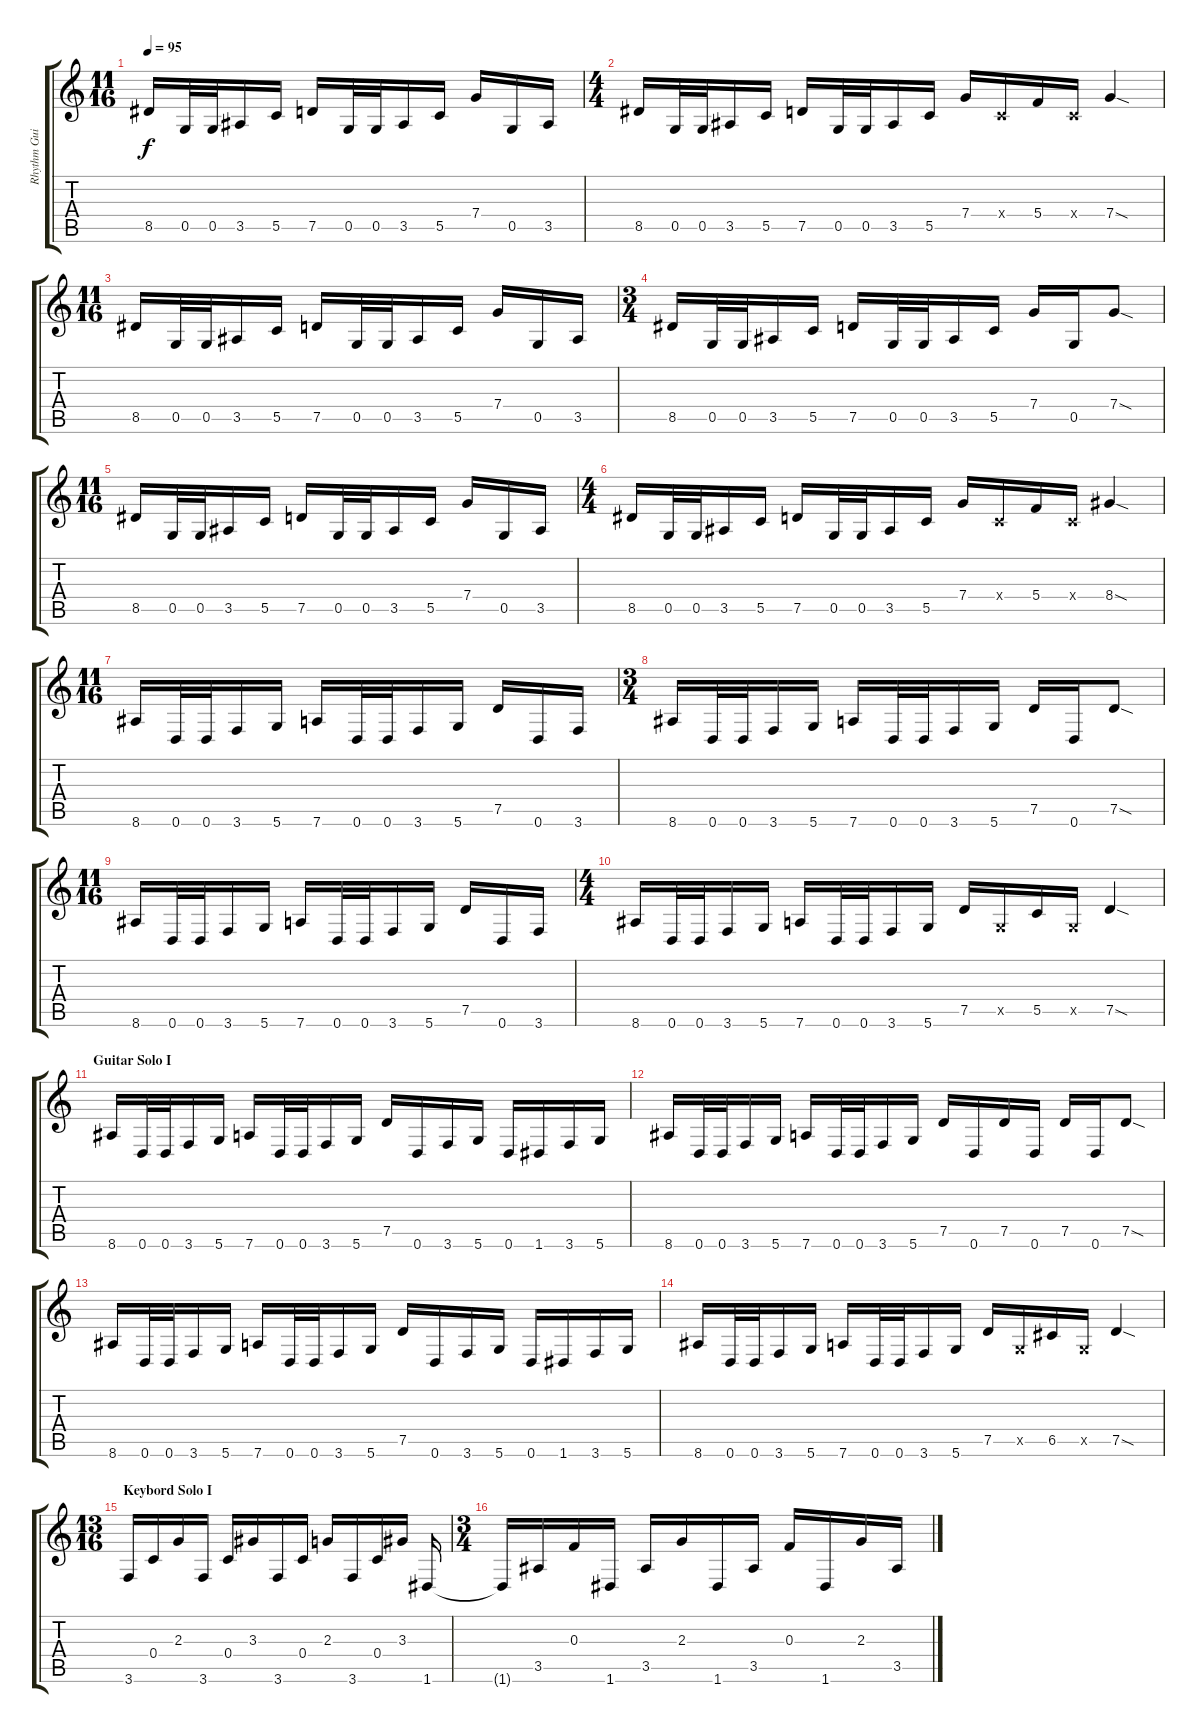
\track ("Rhythm Guitar" "Rhythm Gui") {instrument distortionguitar}
\staff {score tabs}
\tuning (D4 A3 F3 C3 G2 D2) {hide}
\ts (11 16)
\tempo 95
\clef g2
\ks c
8.5.16{dy f} 0.5.32 0.5.32 3.5.16 5.5.16 7.5.16 0.5.32 0.5.32 3.5.16 5.5.16 7.4.16 0.5.16 3.5.16 |
\ts (4 4)
8.5.16 0.5.32 0.5.32 3.5.16 5.5.16 7.5.16 0.5.32 0.5.32 3.5.16 5.5.16 7.4.16 0.4{x}.16 5.4.16 0.4{x}.16 7.4{sod}.4 |
\ts (11 16)
8.5.16 0.5.32 0.5.32 3.5.16 5.5.16 7.5.16 0.5.32 0.5.32 3.5.16 5.5.16 7.4.16 0.5.16 3.5.16 |
\ts (3 4)
8.5.16 0.5.32 0.5.32 3.5.16 5.5.16 7.5.16 0.5.32 0.5.32 3.5.16 5.5.16 7.4.16 0.5.16 7.4{sod}.8 |
\ts (11 16)
8.5.16 0.5.32 0.5.32 3.5.16 5.5.16 7.5.16 0.5.32 0.5.32 3.5.16 5.5.16 7.4.16 0.5.16 3.5.16 |
\ts (4 4)
8.5.16 0.5.32 0.5.32 3.5.16 5.5.16 7.5.16 0.5.32 0.5.32 3.5.16 5.5.16 7.4.16 0.4{x}.16 5.4.16 0.4{x}.16 8.4{sod}.4 |
\ts (11 16)
8.6.16 0.6.32 0.6.32 3.6.16 5.6.16 7.6.16 0.6.32 0.6.32 3.6.16 5.6.16 7.5.16 0.6.16 3.6.16 |
\ts (3 4)
8.6.16 0.6.32 0.6.32 3.6.16 5.6.16 7.6.16 0.6.32 0.6.32 3.6.16 5.6.16 7.5.16 0.6.16 7.5{sod}.8 |
\ts (11 16)
8.6.16 0.6.32 0.6.32 3.6.16 5.6.16 7.6.16 0.6.32 0.6.32 3.6.16 5.6.16 7.5.16 0.6.16 3.6.16 |
\ts (4 4)
8.6.16 0.6.32 0.6.32 3.6.16 5.6.16 7.6.16 0.6.32 0.6.32 3.6.16 5.6.16 7.5.16 0.5{x}.16 5.5.16 0.5{x}.16 7.5{sod}.4 |
\section ("" "Guitar Solo I")
8.6.16 0.6.32 0.6.32 3.6.16 5.6.16 7.6.16 0.6.32 0.6.32 3.6.16 5.6.16 7.5.16 0.6.16 3.6.16 5.6.16 0.6.16 1.6.16 3.6.16 5.6.16 |
8.6.16 0.6.32 0.6.32 3.6.16 5.6.16 7.6.16 0.6.32 0.6.32 3.6.16 5.6.16 7.5.16 0.6.16 7.5.16 0.6.16 7.5.16 0.6.16 7.5{sod}.8 |
8.6.16 0.6.32 0.6.32 3.6.16 5.6.16 7.6.16 0.6.32 0.6.32 3.6.16 5.6.16 7.5.16 0.6.16 3.6.16 5.6.16 0.6.16 1.6.16 3.6.16 5.6.16 |
8.6.16 0.6.32 0.6.32 3.6.16 5.6.16 7.6.16 0.6.32 0.6.32 3.6.16 5.6.16 7.5.16 0.5{x}.16 6.5.16 0.5{x}.16 7.5{sod}.4 |
\ts (13 16)
\section ("" "Keybord Solo I")
3.6.16{volume 12} 0.4.16 2.3.16 3.6.16 0.4.16 3.3.16 3.6.16 0.4.16 2.3.16 3.6.16 0.4.16 3.3.16 1.6.16 |
\ts (3 4)
1.6{t}.16 3.5.16 0.3.16 1.6.16 3.5.16 2.3.16 1.6.16 3.5.16 0.3.16 1.6.16 2.3.16 3.5.16
